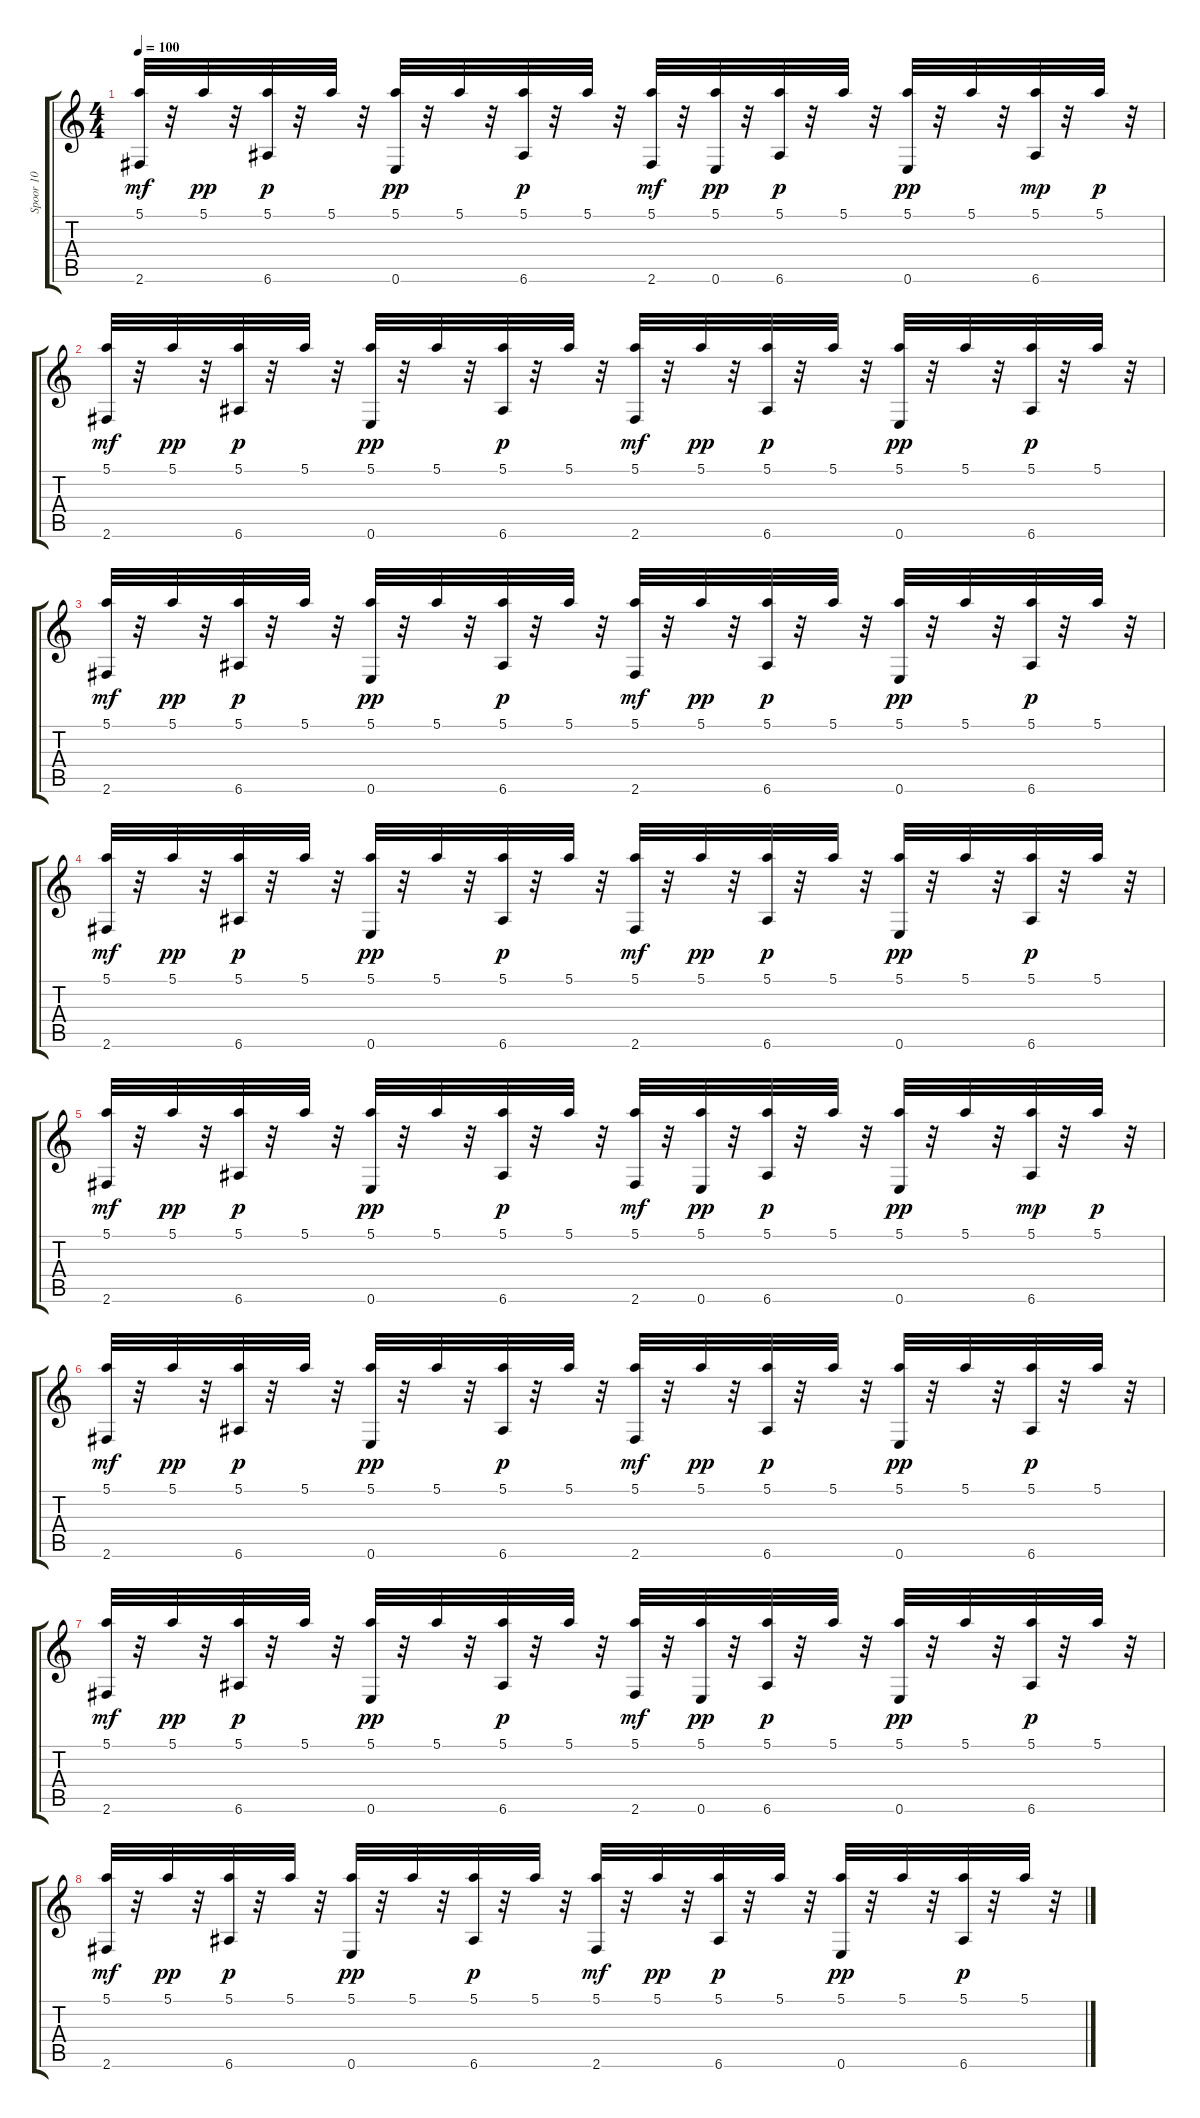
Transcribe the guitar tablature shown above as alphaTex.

\track ("Spoor 10" "Spoor 10") {instrument acousticguitarsteel}
\staff {score tabs}
\tuning (E4 B3 G3 D3 A2 E2) {hide}
\ts (4 4)
\tempo 100
\clef g2
\ks c
(5.1 2.6).32{dy mf} r.32 5.1.32{dy pp} r.32 (5.1 6.6).32{dy p} r.32 5.1.32 r.32 (5.1 0.6).32{dy pp} r.32 5.1.32 r.32 (5.1 6.6).32{dy p} r.32 5.1.32 r.32 (5.1 2.6).32{dy mf} r.32 (5.1 0.6).32{dy pp} r.32 (5.1 6.6).32{dy p} r.32 5.1.32 r.32 (5.1 0.6).32{dy pp} r.32 5.1.32 r.32 (5.1 6.6).32{dy mp} r.32 5.1.32{dy p} r.32 |
(5.1 2.6).32{dy mf} r.32 5.1.32{dy pp} r.32 (5.1 6.6).32{dy p} r.32 5.1.32 r.32 (5.1 0.6).32{dy pp} r.32 5.1.32 r.32 (5.1 6.6).32{dy p} r.32 5.1.32 r.32 (5.1 2.6).32{dy mf} r.32 5.1.32{dy pp} r.32 (5.1 6.6).32{dy p} r.32 5.1.32 r.32 (5.1 0.6).32{dy pp} r.32 5.1.32 r.32 (5.1 6.6).32{dy p} r.32 5.1.32 r.32 |
(5.1 2.6).32{dy mf} r.32 5.1.32{dy pp} r.32 (5.1 6.6).32{dy p} r.32 5.1.32 r.32 (5.1 0.6).32{dy pp} r.32 5.1.32 r.32 (5.1 6.6).32{dy p} r.32 5.1.32 r.32 (5.1 2.6).32{dy mf} r.32 5.1.32{dy pp} r.32 (5.1 6.6).32{dy p} r.32 5.1.32 r.32 (5.1 0.6).32{dy pp} r.32 5.1.32 r.32 (5.1 6.6).32{dy p} r.32 5.1.32 r.32 |
(5.1 2.6).32{dy mf} r.32 5.1.32{dy pp} r.32 (5.1 6.6).32{dy p} r.32 5.1.32 r.32 (5.1 0.6).32{dy pp} r.32 5.1.32 r.32 (5.1 6.6).32{dy p} r.32 5.1.32 r.32 (5.1 2.6).32{dy mf} r.32 5.1.32{dy pp} r.32 (5.1 6.6).32{dy p} r.32 5.1.32 r.32 (5.1 0.6).32{dy pp} r.32 5.1.32 r.32 (5.1 6.6).32{dy p} r.32 5.1.32 r.32 |
(5.1 2.6).32{dy mf} r.32 5.1.32{dy pp} r.32 (5.1 6.6).32{dy p} r.32 5.1.32 r.32 (5.1 0.6).32{dy pp} r.32 5.1.32 r.32 (5.1 6.6).32{dy p} r.32 5.1.32 r.32 (5.1 2.6).32{dy mf} r.32 (5.1 0.6).32{dy pp} r.32 (5.1 6.6).32{dy p} r.32 5.1.32 r.32 (5.1 0.6).32{dy pp} r.32 5.1.32 r.32 (5.1 6.6).32{dy mp} r.32 5.1.32{dy p} r.32 |
(5.1 2.6).32{dy mf} r.32 5.1.32{dy pp} r.32 (5.1 6.6).32{dy p} r.32 5.1.32 r.32 (5.1 0.6).32{dy pp} r.32 5.1.32 r.32 (5.1 6.6).32{dy p} r.32 5.1.32 r.32 (5.1 2.6).32{dy mf} r.32 5.1.32{dy pp} r.32 (5.1 6.6).32{dy p} r.32 5.1.32 r.32 (5.1 0.6).32{dy pp} r.32 5.1.32 r.32 (5.1 6.6).32{dy p} r.32 5.1.32 r.32 |
(5.1 2.6).32{dy mf} r.32 5.1.32{dy pp} r.32 (5.1 6.6).32{dy p} r.32 5.1.32 r.32 (5.1 0.6).32{dy pp} r.32 5.1.32 r.32 (5.1 6.6).32{dy p} r.32 5.1.32 r.32 (5.1 2.6).32{dy mf} r.32 (5.1 0.6).32{dy pp} r.32 (5.1 6.6).32{dy p} r.32 5.1.32 r.32 (5.1 0.6).32{dy pp} r.32 5.1.32 r.32 (5.1 6.6).32{dy p} r.32 5.1.32 r.32 |
(5.1 2.6).32{dy mf} r.32 5.1.32{dy pp} r.32 (5.1 6.6).32{dy p} r.32 5.1.32 r.32 (5.1 0.6).32{dy pp} r.32 5.1.32 r.32 (5.1 6.6).32{dy p} r.32 5.1.32 r.32 (5.1 2.6).32{dy mf} r.32 5.1.32{dy pp} r.32 (5.1 6.6).32{dy p} r.32 5.1.32 r.32 (5.1 0.6).32{dy pp} r.32 5.1.32 r.32 (5.1 6.6).32{dy p} r.32 5.1.32 r.32
